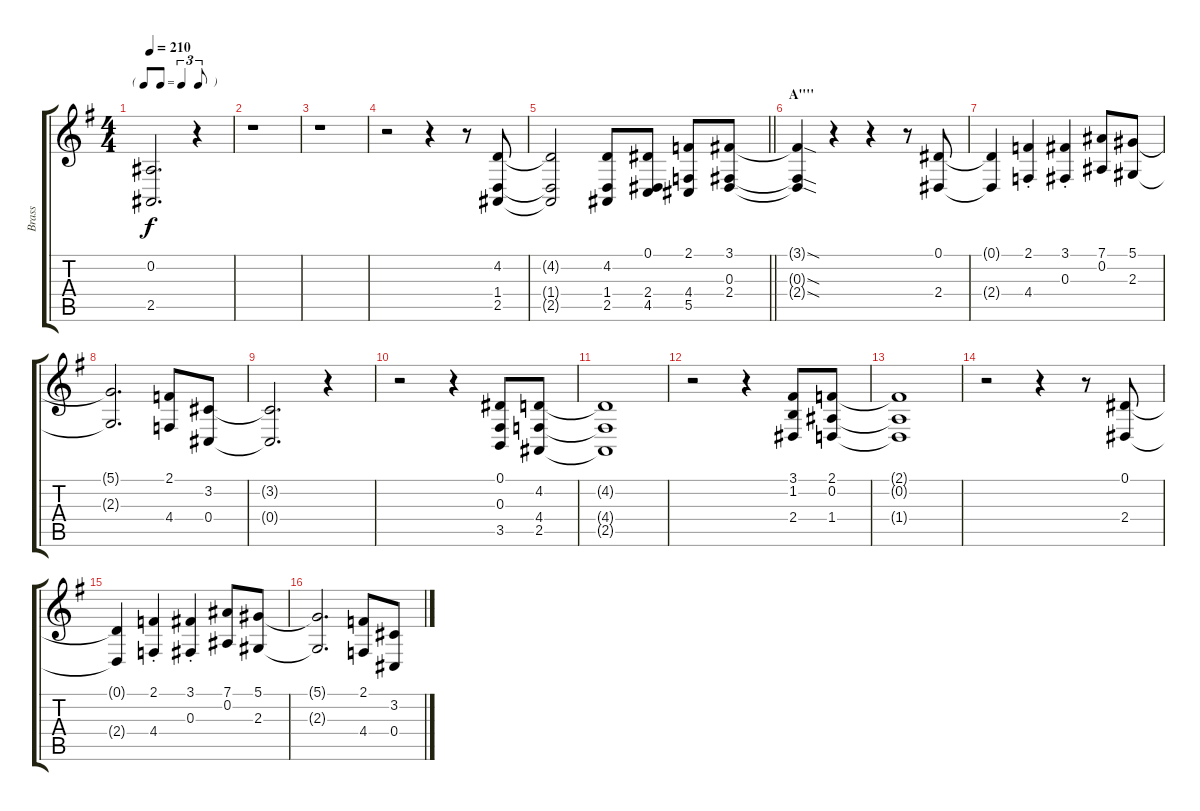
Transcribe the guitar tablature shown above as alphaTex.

\track ("Brass" "Brass") {instrument brasssection}
\staff {score tabs}
\tuning (Eb4 Bb3 Gb3 Db3 Ab2 Eb2) {hide}
\ts (4 4)
\tf triplet8th
\tempo 210
\clef g2
\ks g
(0.2{t} 2.5{t}).2{d dy f} r.4 |
r.1 |
r.1 |
r.2 r.4 r.8 (4.2 1.4 2.5).8 |
\barLineRight lightlight
(4.2{t} 1.4{t} 2.5{t}).2 (4.2 1.4 2.5).8 (0.1 2.4 4.5).8 (2.1 4.4 5.5).8 (3.1 0.3 2.4).8 |
\section ("" "A''''")
(3.1{sod t} 0.3{sod t} 2.4{sod t}).4 r.4 r.4 r.8 (0.1 2.4).8 |
(0.1{t} 2.4{t}).4 (2.1{st} 4.4{st}).4 (3.1{st} 0.3{st}).4 (7.1 0.2).8 (5.1 2.3).8 |
(5.1{t} 2.3{t}).2{d} (2.1 4.4).8 (3.2 0.4).8 |
(3.2{t} 0.4{t}).2{d} r.4 |
r.2 r.4 (0.1 0.3 3.5).8 (4.2 4.4 2.5).8 |
(4.2{t} 4.4{t} 2.5{t}).1 |
r.2 r.4 (3.1 1.2 2.4).8 (2.1 0.2 1.4).8 |
(2.1{t} 0.2{t} 1.4{t}).1 |
r.2 r.4 r.8 (0.1 2.4).8 |
(0.1{t} 2.4{t}).4 (2.1{st} 4.4{st}).4 (3.1{st} 0.3{st}).4 (7.1 0.2).8 (5.1 2.3).8 |
(5.1{t} 2.3{t}).2{d} (2.1 4.4).8 (3.2 0.4).8
